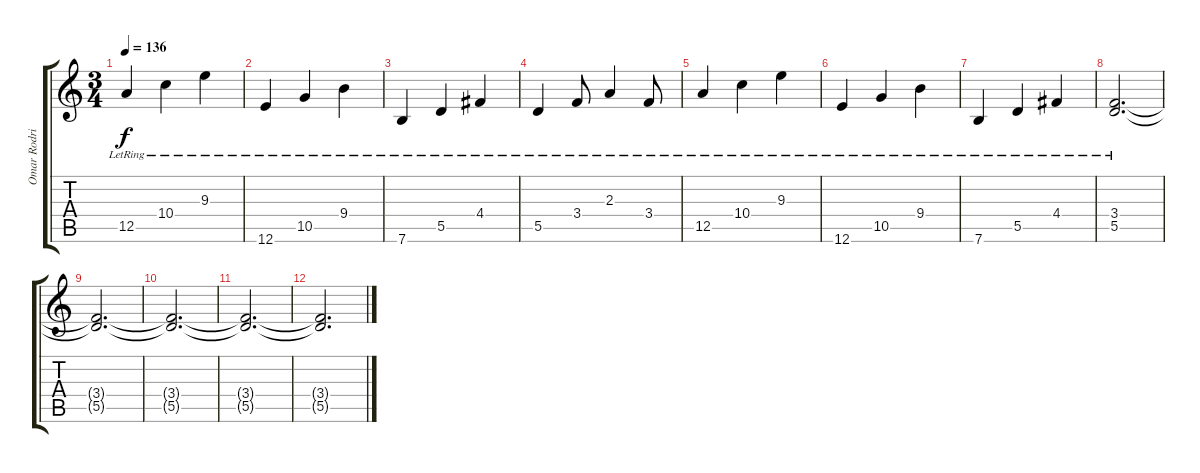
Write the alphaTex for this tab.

\track ("Omar Rodriguez-Lopez [Guitar 1]" "Omar Rodri") {instrument distortionguitar}
\staff {score tabs}
\tuning (E4 B3 G3 D3 A2 E2) {hide}
\ts (3 4)
\tempo 136
\clef g2
\ks c
12.5{lr}.4{dy f} 10.4{lr}.4 9.3{lr}.4 |
12.6{lr}.4 10.5{lr}.4 9.4{lr}.4 |
7.6{lr}.4 5.5{lr}.4 4.4{lr}.4 |
5.5{lr}.4 3.4{lr}.8 2.3{lr}.4 3.4{lr}.8 |
12.5{lr}.4 10.4{lr}.4 9.3{lr}.4 |
12.6{lr}.4 10.5{lr}.4 9.4{lr}.4 |
7.6{lr}.4 5.5{lr}.4 4.4{lr}.4 |
(3.4 5.5{lr}).2{d volume 0} |
(3.4{t} 5.5{t}).2{d} |
(3.4{t} 5.5{t}).2{d} |
(3.4{t} 5.5{t}).2{d} |
(3.4{t} 5.5{t}).2{d}
